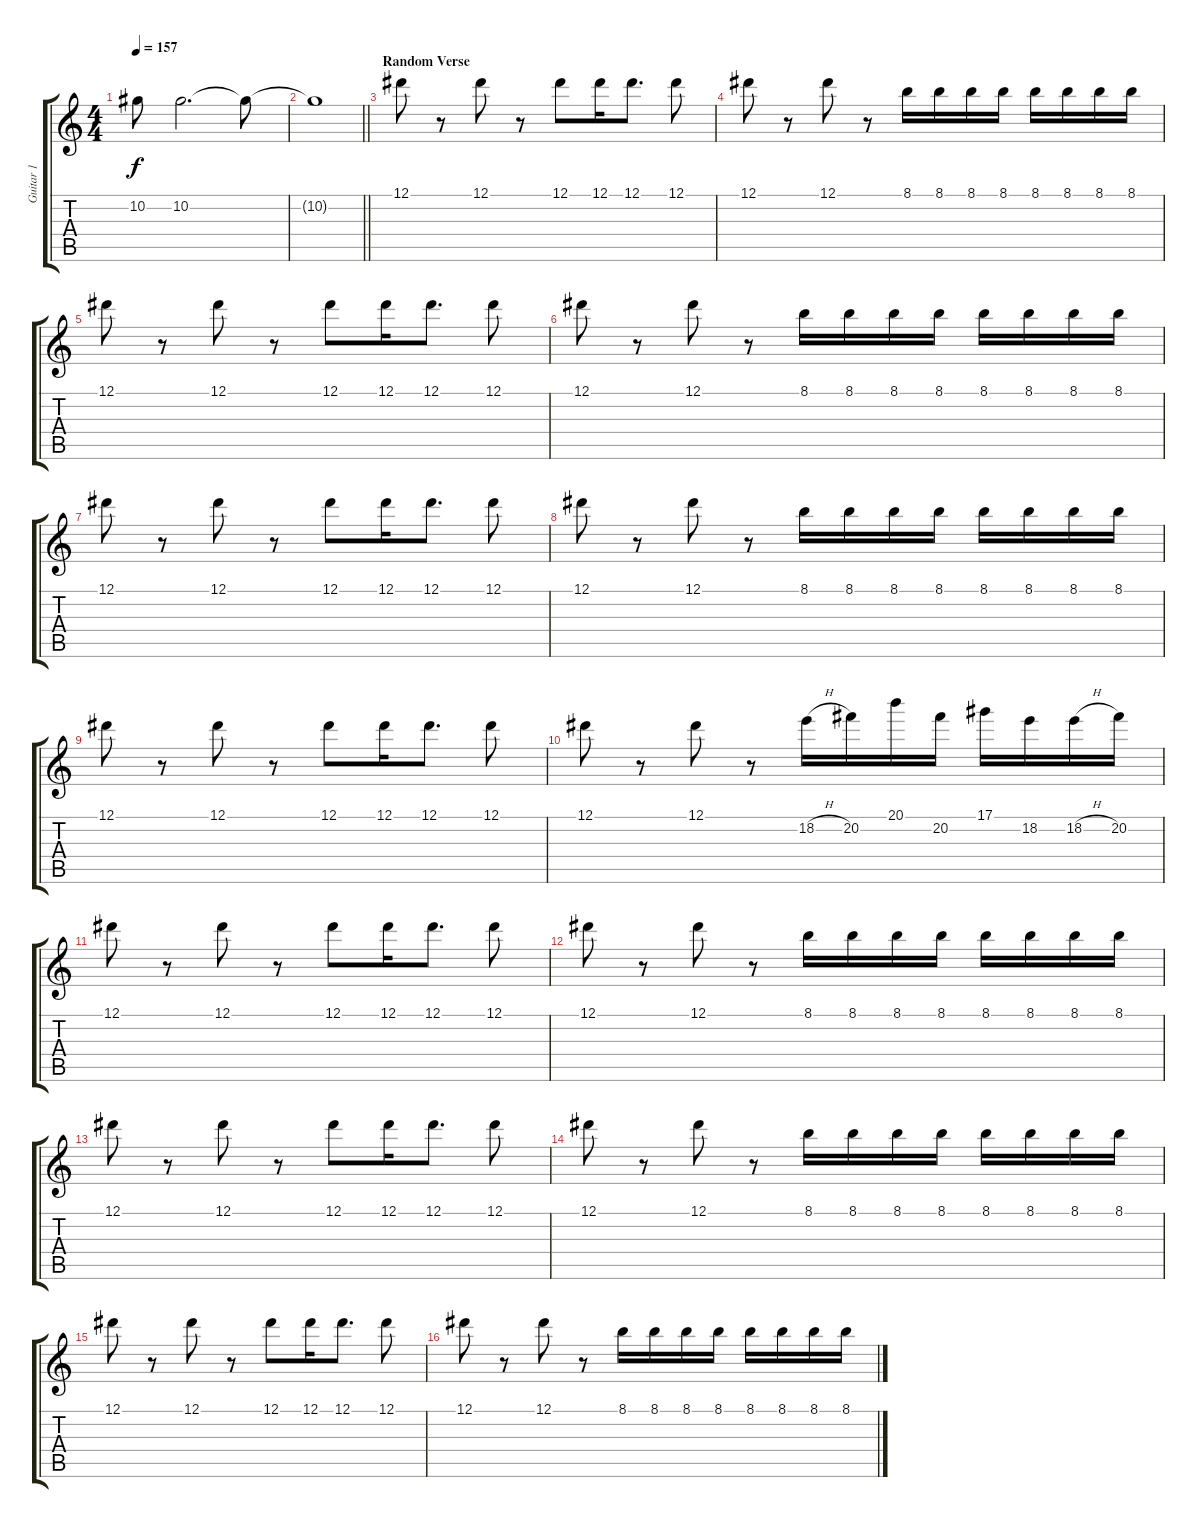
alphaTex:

\track ("Guitar 1" "Guitar 1") {instrument distortionguitar}
\staff {score tabs}
\tuning (Eb4 Bb3 Gb3 Db3 Ab2 Db2) {hide}
\ts (4 4)
\tempo 157
\clef g2
\ks c
10.2{t}.8{dy f} 10.2.2{d} 10.2{t}.8 |
\barLineRight lightlight
10.2{t}.1 |
\section ("" "Random Verse")
12.1.8 r.8 12.1.8 r.8 12.1.8 12.1.16 12.1.8{d} 12.1.8 |
12.1.8 r.8 12.1.8 r.8 8.1.16 8.1.16 8.1.16 8.1.16 8.1.16 8.1.16 8.1.16 8.1.16 |
12.1.8 r.8 12.1.8 r.8 12.1.8 12.1.16 12.1.8{d} 12.1.8 |
12.1.8 r.8 12.1.8 r.8 8.1.16 8.1.16 8.1.16 8.1.16 8.1.16 8.1.16 8.1.16 8.1.16 |
12.1.8 r.8 12.1.8 r.8 12.1.8 12.1.16 12.1.8{d} 12.1.8 |
12.1.8 r.8 12.1.8 r.8 8.1.16 8.1.16 8.1.16 8.1.16 8.1.16 8.1.16 8.1.16 8.1.16 |
12.1.8 r.8 12.1.8 r.8 12.1.8 12.1.16 12.1.8{d} 12.1.8 |
12.1.8 r.8 12.1.8 r.8 18.2{h}.16 20.2.16 20.1.16 20.2.16 17.1.16 18.2.16 18.2{h}.16 20.2.16 |
12.1.8 r.8 12.1.8 r.8 12.1.8 12.1.16 12.1.8{d} 12.1.8 |
12.1.8 r.8 12.1.8 r.8 8.1.16 8.1.16 8.1.16 8.1.16 8.1.16 8.1.16 8.1.16 8.1.16 |
12.1.8 r.8 12.1.8 r.8 12.1.8 12.1.16 12.1.8{d} 12.1.8 |
12.1.8 r.8 12.1.8 r.8 8.1.16 8.1.16 8.1.16 8.1.16 8.1.16 8.1.16 8.1.16 8.1.16 |
12.1.8 r.8 12.1.8 r.8 12.1.8 12.1.16 12.1.8{d} 12.1.8 |
12.1.8 r.8 12.1.8 r.8 8.1.16 8.1.16 8.1.16 8.1.16 8.1.16 8.1.16 8.1.16 8.1.16
